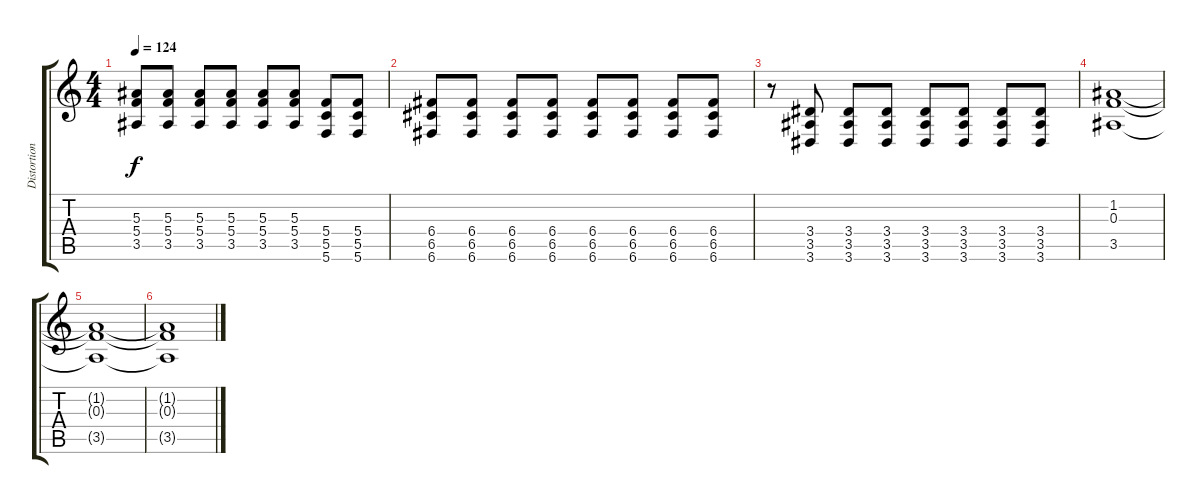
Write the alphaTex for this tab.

\track ("Distortion Guitar" "Distortion") {instrument distortionguitar}
\staff {score tabs}
\tuning (D4 A3 F3 C3 G2 C2) {hide}
\ts (4 4)
\tempo 124
\clef g2
\ks c
(5.3 5.4 3.5).8{dy f} (5.3 5.4 3.5).8 (5.3 5.4 3.5).8 (5.3 5.4 3.5).8 (5.3 5.4 3.5).8 (5.3 5.4 3.5).8 (5.4 5.5 5.6).8 (5.4 5.5 5.6).8 |
(6.4 6.5 6.6).8 (6.4 6.5 6.6).8 (6.4 6.5 6.6).8 (6.4 6.5 6.6).8 (6.4 6.5 6.6).8 (6.4 6.5 6.6).8 (6.4 6.5 6.6).8 (6.4 6.5 6.6).8 |
r.8 (3.4 3.5 3.6).8 (3.4 3.5 3.6).8 (3.4 3.5 3.6).8 (3.4 3.5 3.6).8 (3.4 3.5 3.6).8 (3.4 3.5 3.6).8 (3.4 3.5 3.6).8 |
(1.2 0.3 3.5).1 |
(1.2{t} 0.3{t} 3.5{t}).1 |
(1.2{t} 0.3{t} 3.5{t}).1{volume 4}
